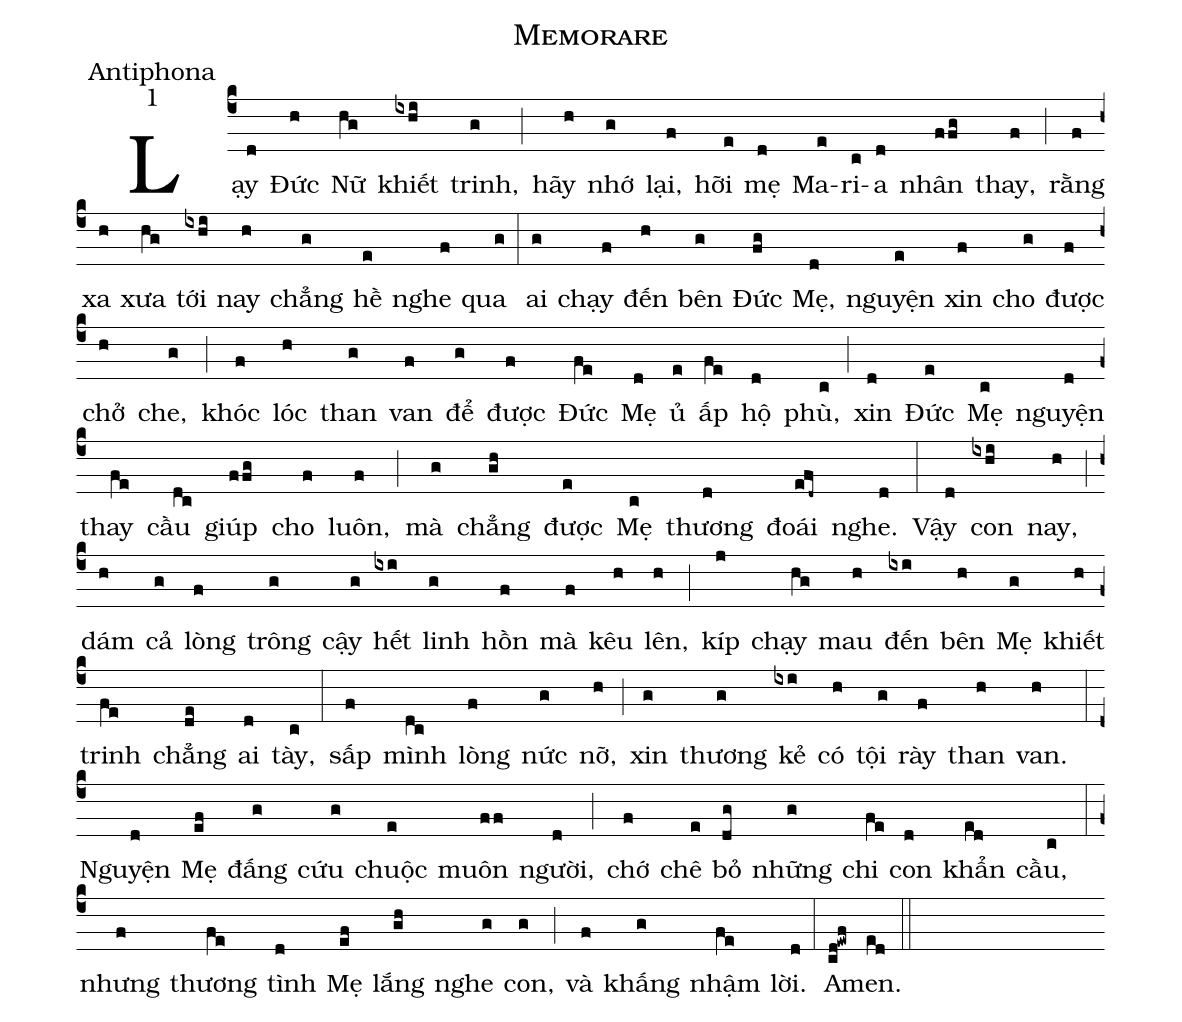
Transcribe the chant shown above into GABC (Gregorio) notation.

name:Memorare;
office-part:Antiphona;
mode:1;
%%
(c4)Lạy(d) Đức(h) Nữ(hg) khiết(ixhi) trinh,(g) (;) hãy(h) nhớ(g) lại,(f) hỡi(e) mẹ(d) Ma(e)ri(c)a(d) nhân(ffg) thay,(f) (;) rằng(f) xa(h) xưa(hg)  tới(ixhi) nay(h) chẳng(g) hề(e) nghe(f) qua(g) (:) ai(g) chạy(f) đến(h) bên(g) Đức(fg) Mẹ,(d) nguyện(e) xin(f) cho(g) được(f) chở(h) che,(g) (;) khóc(f) lóc(h) than(g) van(f) để(g) được(f) Đức(fe) Mẹ(d) ủ(e) ấp(fe) hộ(d) phù,(c) (;) xin(d) Đức(e) Mẹ(c) nguyện(d) thay(fe) cầu(dc) giúp(ffg) cho(f) luôn,(f) (;) mà(g) chẳng(gh) được(e) Mẹ(c) thương(d) đoái(efd~) nghe.(d) (:) Vậy(d) con(ixhi) nay,(h) (;) dám(h) cả(g) lòng(f) trông(g) cậy(g) hết(ixi) linh(g) hồn(f) mà(f) kêu(h) lên,(h) (;) kíp(j) chạy(hg) mau(h) đến(ixi) bên(h) Mẹ(g) khiết(h) trinh(fe) chẳng(de) ai(d) tày,(c) (:) sấp(f) mình(dc) lòng(f) nức(g) nỡ,(h) (;) xin(g) thương(g) kẻ(ixi) có(h) tội(g) rày(f) than(h) van.(h) (:) Nguyện(d) Mẹ(ef) đấng(g) cứu(g) chuộc(e) muôn(ff) người,(d) (;) chớ(f) chê(e) bỏ(dg) những(g) chi(fe) con(d) khẩn(ed) cầu,(c) (:) nhưng(f) thương(fe) tình(d) Mẹ(ef) lắng(gh) nghe(g) con,(g) (;) và(f) khấng(g) nhậm(fe) lời.(d) (:) A(cd!ewf)men.(ed) (::)
